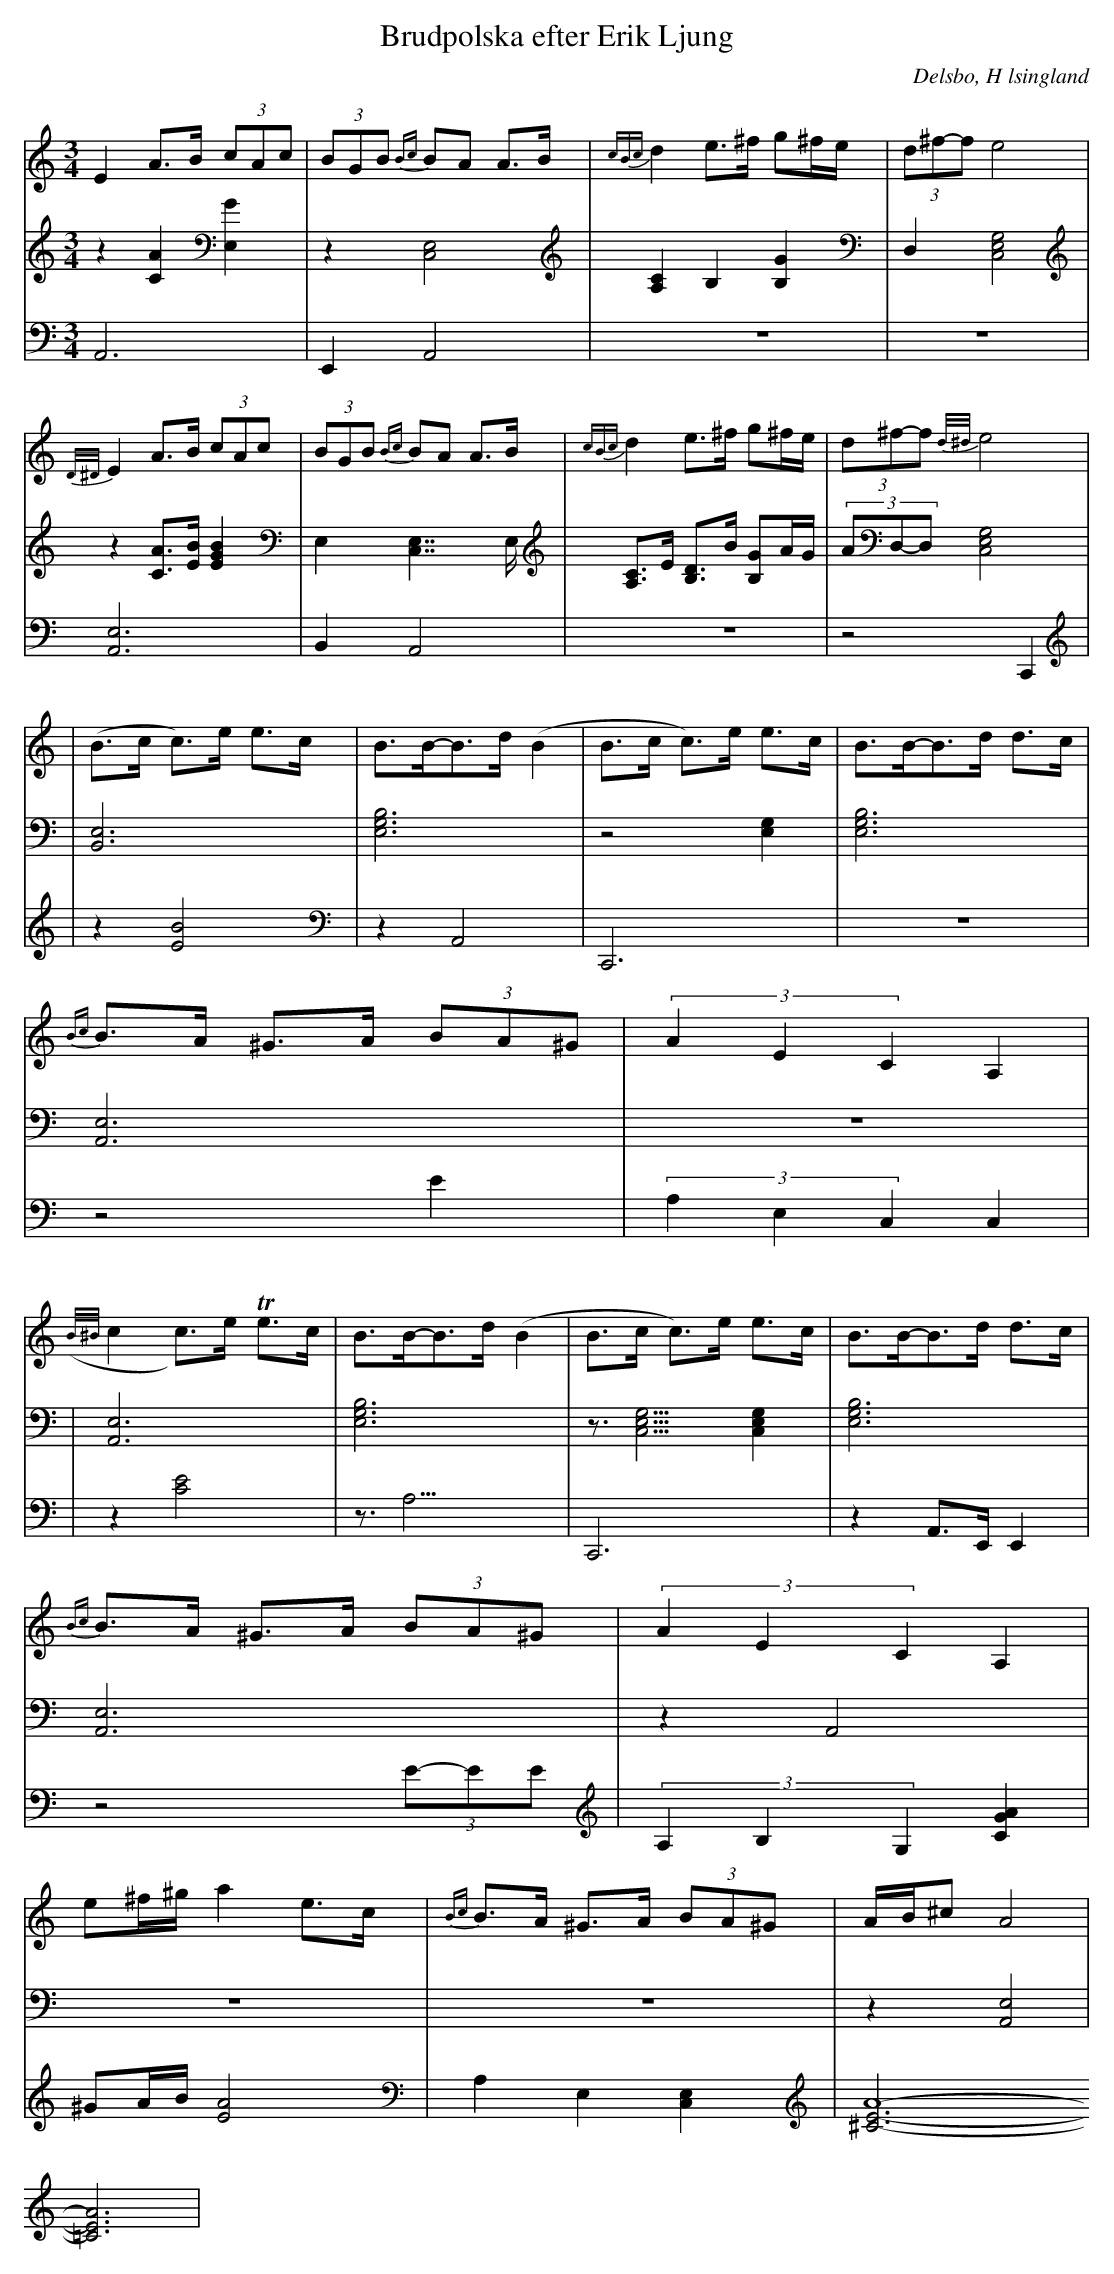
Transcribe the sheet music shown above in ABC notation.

X:1
T: Brudpolska efter Erik Ljung
Q: 105
O: Delsbo, H lsingland
M: 3/4
L: 1/8
K: Am
V:1
V:2
V:3 =Merge
V:1
E2 A>B (3cAc| (3BGB {Bc}BA A>B|{cBc}d2 e>^f g^f/e/|(3d^f-f e4 |
{D/^D/}E2 A>B (3cAc| (3BGB {Bc}BA A>B|{cBc}d2 e>^f g^f/e/|(3d^f-f {d/^d/}e4 |
|(B>c c)>e e>c|B>B-B>d (B2|B>c c)>e e>c|B>B-B>d d>c|
{Bc}B>A ^G>A (3BA^G|(3A2E2C2 A,2|
({B/^B/}c2 c)>e Te>c|B>B-B>d (B2|B>c c)>e e>c|B>B-B>d d>c|
{Bc}B>A ^G>A (3BA^G|(3A2E2C2 A,2|
e^f/^g/ a2 e>c|{Bc}B>A ^G>A (3BA^G|A/B/^c A4|
V:2
z2 [A2C2] [E,2G2]|z2 [C,4E,4]|[A,2C2] B,2 [B,2G2]|D,2 [E,4G,4C,4]|
z2 [AC]>[BE] [B2E2G2]|E,2 [C,7/2E,7/2]E,/|[A,C]>E [B,D]>B [B,G]A/G/|(3AD,-D, [E,4G,4C,4]|
|[B,,6E,6]|[E,6G,6B,6]|z4[G,2E,2]|[E,6G,6B,6]|
[A,,6E,6]|z6|
|[A,,6E,6]|[E,6G,6B,6]|z3/2[E,5/2G,5/2C,5/2] [E,2G,2C,2]|[E,6G,6B,6]|
[A,,6E,6]|z2 A,,4|
z6|z6|z2 [A,,4E,4]|
V:3
A,,6|E,,2 A,,4|z6|z6|
[A,,6E,6]|B,,2 A,,4|z6|z4  C,,2|
|z2 [B4E4]|z2 A,,4|C,,6|z6|
z4 E2|(3A,2E,2C,2 [C,2]|
|z2 [C4E4]|z3<A,3|C,,6|z2 A,,>E,, E,,2|
z4 (3E-EE|(3A,2B,2G,2 [G2A2C2]|
^GA/B/ [A4E4]|A,2 E,2 [C,2E,2]|[A8^C6E6]-[A6=C6E6]|
